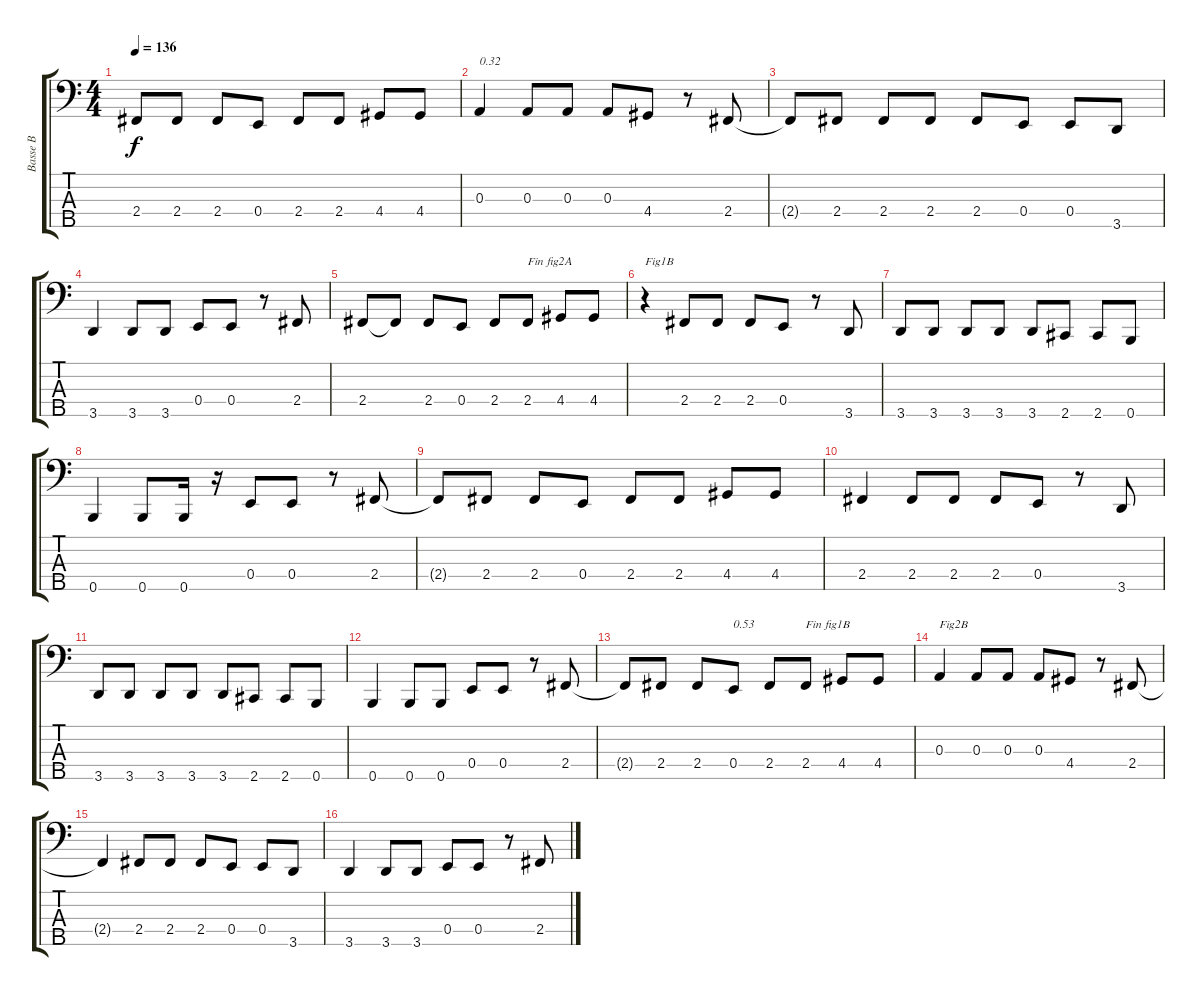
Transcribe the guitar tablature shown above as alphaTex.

\track ("Basse B" "Basse B") {instrument electricbasspick}
\staff {score tabs}
\tuning (G2 D2 A1 E1 B0) {hide}
\ts (4 4)
\tempo 136
\clef f4
\ks c
2.4{t}.8{dy f} 2.4.8 2.4.8 0.4.8 2.4.8 2.4.8 4.4.8 4.4.8 |
0.3.4{txt "0.32"} 0.3.8 0.3.8 0.3.8 4.4.8 r.8 2.4.8 |
2.4{t}.8 2.4.8 2.4.8 2.4.8 2.4.8 0.4.8 0.4.8 3.5.8 |
3.5.4 3.5.8 3.5.8 0.4.8 0.4.8 r.8 2.4.8 |
2.4.8 2.4{t}.8 2.4.8 0.4.8 2.4.8 2.4.8{txt "Fin fig2A"} 4.4.8 4.4.8 |
r.4{txt "Fig1B"} 2.4.8 2.4.8 2.4.8 0.4.8 r.8 3.5.8 |
3.5.8 3.5.8 3.5.8 3.5.8 3.5.8 2.5.8 2.5.8 0.5.8 |
0.5.4 0.5.8 0.5.16 r.16 0.4.8 0.4.8 r.8 2.4.8 |
2.4{t}.8 2.4.8 2.4.8 0.4.8 2.4.8 2.4.8 4.4.8 4.4.8 |
2.4.4 2.4.8 2.4.8 2.4.8 0.4.8 r.8 3.5.8 |
3.5.8 3.5.8 3.5.8 3.5.8 3.5.8 2.5.8 2.5.8 0.5.8 |
0.5.4 0.5.8 0.5.8 0.4.8 0.4.8 r.8 2.4.8 |
2.4{t}.8 2.4.8 2.4.8 0.4.8{txt "0.53"} 2.4.8 2.4.8{txt "Fin fig1B"} 4.4.8 4.4.8 |
0.3.4{txt "Fig2B"} 0.3.8 0.3.8 0.3.8 4.4.8 r.8 2.4.8 |
2.4{t}.4 2.4.8 2.4.8 2.4.8 0.4.8 0.4.8 3.5.8 |
3.5.4 3.5.8 3.5.8 0.4.8 0.4.8 r.8 2.4.8
